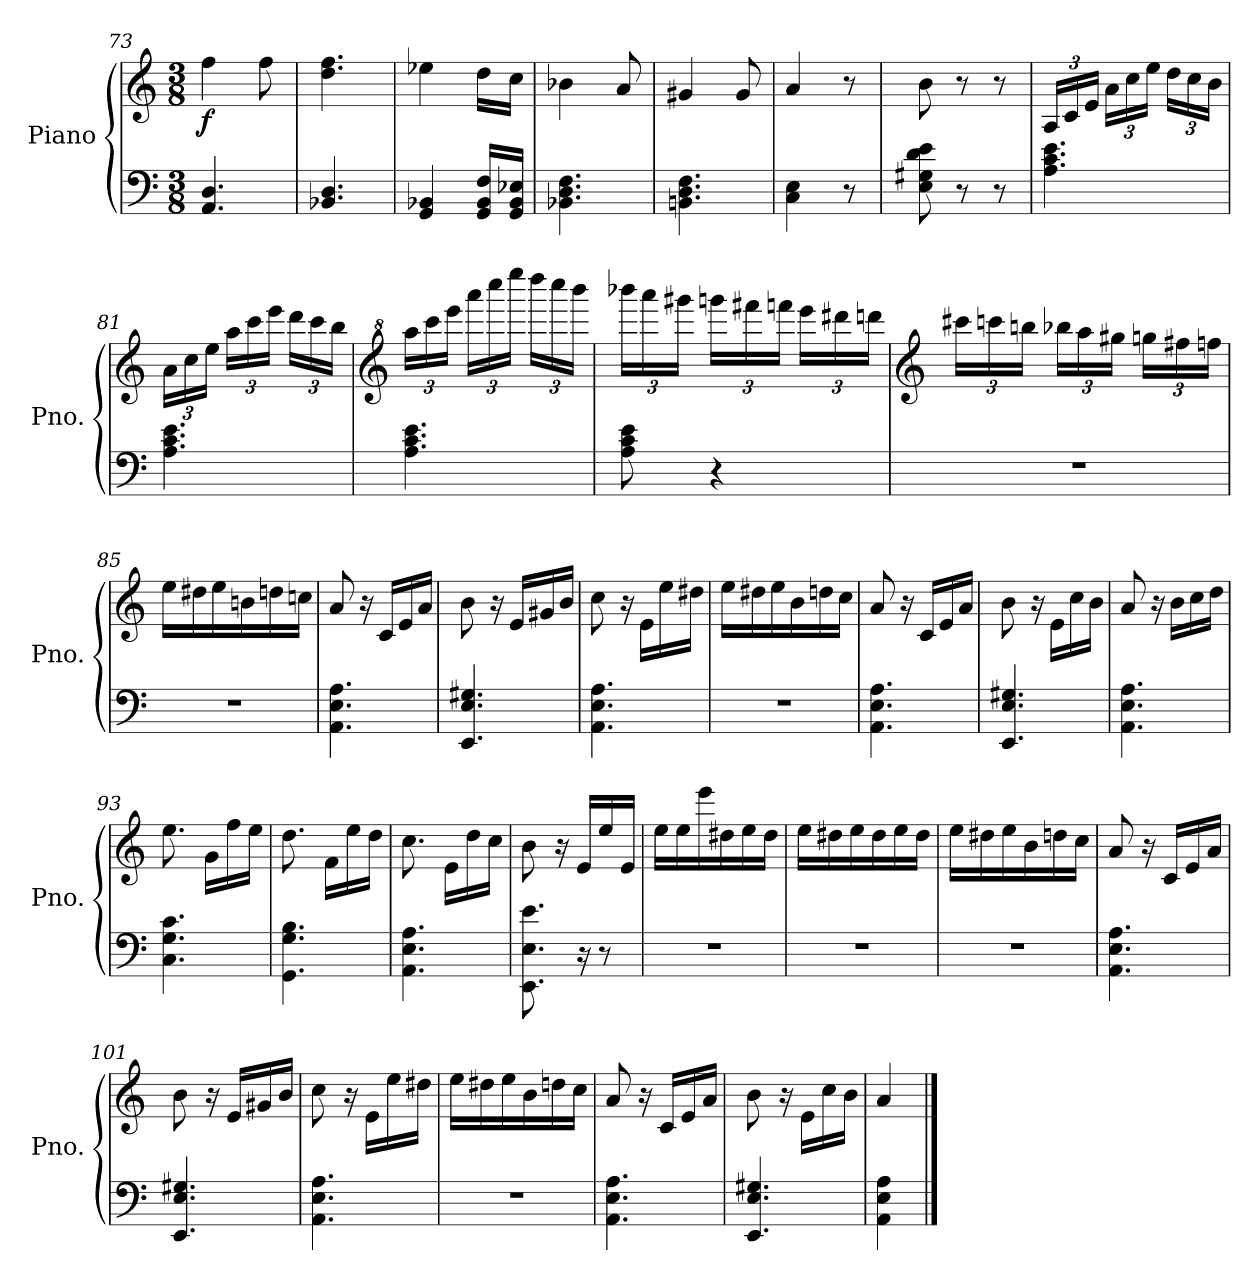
**kern	**kern	**dynam
*part1	*part1	*part1
*staff2	*staff1	*staff1/2
*I"Piano	*	*
*I'Pno.	*	*
*clefF4	*clefG2	*
*k[]	*k[]	*
*M3/8	*M3/8	*
=73	=73	=73
!	!	!LO:DY:b
4.AA/ 4.D/	4ff\	f
.	8ff\	.
=74	=74	=74
4.BB-X/ 4.D/	4.dd\ 4.ff\	.
=75	=75	=75
4GG/ 4BB-X/	4ee-X\	.
16GG/ 16BB-/ 16F/LL	16dd\LL	.
16GG/ 16BB-/ 16E-X/JJ	16cc\JJ	.
=76	=76	=76
4.BB-X\ 4.D\ 4.F\	4b-X\	.
.	8a/	.
=77	=77	=77
4.BBn\ 4.D\ 4.F\	4g#X/	.
.	8g#/	.
=78	=78	=78
4C\ 4E\	4a/	.
8r	8r	.
!!LO:LB:g=z
=79	=79	=79
8E\ 8G#X\ 8d\ 8e\	8b\	.
8r	8r	.
8r	8r	.
=80	=80	=80
*	*Xbrackettup	*
4.A\ 4.c\ 4.e\	24A/LL	.
.	24c/	.
.	24e/JJ	.
.	24a\LL	.
.	24cc\	.
.	24ee\JJ	.
.	24dd\LL	.
.	24cc\	.
.	24b\JJ	.
=81	=81	=81
4.A\ 4.c\ 4.e\	24a\LL	.
.	24cc\	.
.	24ee\JJ	.
.	24aa\LL	.
.	24ccc\	.
.	24eee\JJ	.
.	24ddd\LL	.
.	24ccc\	.
.	24bb\JJ	.
=82	=82	=82
*	*clefG^2	*
4.A\ 4.c\ 4.e\	24aaa\LL	.
.	24cccc\	.
.	24eeee\JJ	.
.	24aaaa\LL	.
.	24ccccc\	.
.	24eeeee\JJ	.
.	24ddddd\LL	.
.	24ccccc\	.
.	24bbbb\JJ	.
!!LO:PB:g=z
=83	=83	=83
8A\ 8c\ 8e\	24bbbb-X\LL	.
.	24aaaa\	.
.	24gggg#X\JJ	.
4r	24ggggn\LL	.
.	24ffff#X\	.
.	24ffffn\JJ	.
.	24eeee\LL	.
.	24dddd#X\	.
.	24ddddn\JJ	.
=84	=84	=84
*	*clefG2	*
4.r	24ccc#X\LL	.
.	24cccn\	.
.	24bbn\JJ	.
.	24bb-X\LL	.
.	24aa\	.
.	24gg#X\JJ	.
.	24ggn\LL	.
.	24ff#X\	.
.	24ffn\JJ	.
=85	=85	=85
4.r	16ee\LL	.
.	16dd#X\	.
.	16ee\	.
.	16bn\	.
.	16ddn\	.
.	16ccn\JJ	.
=86	=86	=86
4.AA\ 4.E\ 4.A\	8a/	.
.	16r	.
.	16c/LL	.
.	16e/	.
.	16a/JJ	.
!!LO:LB:g=z
=87	=87	=87
4.EE/ 4.E/ 4.G#X/	8b\	.
.	16r	.
.	16e/LL	.
.	16g#X/	.
.	16b/JJ	.
=88	=88	=88
4.AA\ 4.E\ 4.A\	8cc\	.
.	16r	.
.	16e\LL	.
.	16ee\	.
.	16dd#X\JJ	.
=89	=89	=89
4.r	16ee\LL	.
.	16dd#X\	.
.	16ee\	.
.	16b\	.
.	16ddn\	.
.	16cc\JJ	.
=90	=90	=90
4.AA\ 4.E\ 4.A\	8a/	.
.	16r	.
.	16c/LL	.
.	16e/	.
.	16a/JJ	.
=91	=91	=91
4.EE/ 4.E/ 4.G#X/	8b\	.
.	16r	.
.	16e\LL	.
.	16cc\	.
.	16b\JJ	.
=92	=92	=92
4.AA\ 4.E\ 4.A\	8a/	.
.	16r	.
.	16b\LL	.
.	16cc\	.
.	16dd\JJ	.
!!LO:LB:g=z
=93	=93	=93
4.C\ 4.G\ 4.c\	8.ee\	.
.	16g\LL	.
.	16ff\	.
.	16ee\JJ	.
=94	=94	=94
4.GG\ 4.G\ 4.B\	8.dd\	.
.	16f\LL	.
.	16ee\	.
.	16dd\JJ	.
=95	=95	=95
4.AA\ 4.E\ 4.A\	8.cc\	.
.	16e\LL	.
.	16dd\	.
.	16cc\JJ	.
=96	=96	=96
8.EE\ 8.E\ 8.e\	8b\	.
.	16r	.
16r	16e/LL	.
8r	16ee/	.
.	16e/JJ	.
=97	=97	=97
4.r	16ee\LL	.
.	16ee\	.
.	16eee\	.
.	16dd#X\	.
.	16ee\	.
.	16dd#\JJ	.
=98	=98	=98
4.r	16ee\LL	.
.	16dd#X\	.
.	16ee\	.
.	16dd#\	.
.	16ee\	.
.	16dd#\JJ	.
!!LO:LB:g=z
=99	=99	=99
4.r	16ee\LL	.
.	16dd#X\	.
.	16ee\	.
.	16b\	.
.	16ddn\	.
.	16cc\JJ	.
=100	=100	=100
4.AA\ 4.E\ 4.A\	8a/	.
.	16r	.
.	16c/LL	.
.	16e/	.
.	16a/JJ	.
=101	=101	=101
4.EE/ 4.E/ 4.G#X/	8b\	.
.	16r	.
.	16e/LL	.
.	16g#X/	.
.	16b/JJ	.
=102	=102	=102
4.AA\ 4.E\ 4.A\	8cc\	.
.	16r	.
.	16e\LL	.
.	16ee\	.
.	16dd#X\JJ	.
=103	=103	=103
4.r	16ee\LL	.
.	16dd#X\	.
.	16ee\	.
.	16b\	.
.	16ddn\	.
.	16cc\JJ	.
=104	=104	=104
4.AA\ 4.E\ 4.A\	8a/	.
.	16r	.
.	16c/LL	.
.	16e/	.
.	16a/JJ	.
!!LO:LB:g=z
=105	=105	=105
4.EE/ 4.E/ 4.G#X/	8b\	.
.	16r	.
.	16e\LL	.
.	16cc\	.
.	16b\JJ	.
=106	=106	=106
4AA\ 4E\ 4A\	4a/	.
==	==	==
*-	*-	*-
